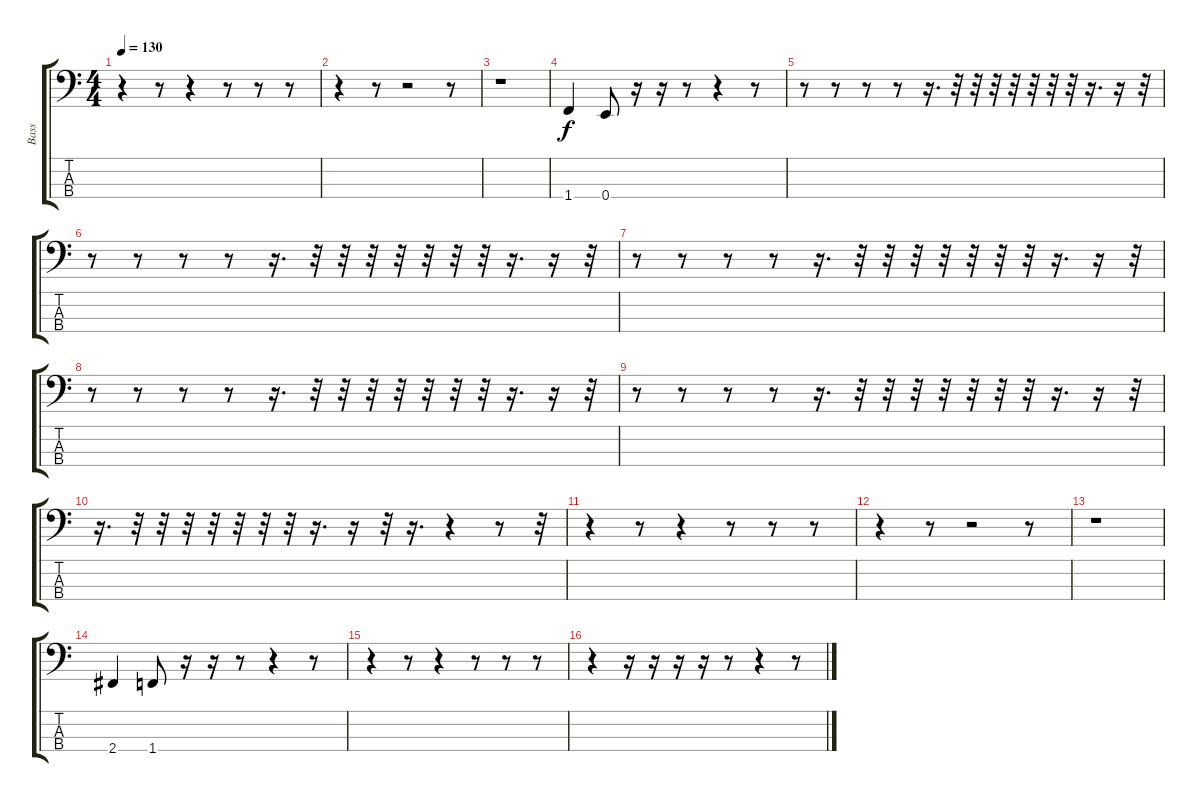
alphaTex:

\track ("Bass" "Bass") {instrument electricbassfinger}
\staff {score tabs}
\tuning (G2 D2 A1 E1) {hide}
\ts (4 4)
\tempo 130
\clef f4
\ks c
r.4{dy f} r.8 r.4 r.8 r.8 r.8 |
r.4 r.8 r.2 r.8 |
r.1 |
1.4.4 0.4.8 r.16 r.16 r.8 r.4 r.8 |
r.8 r.8 r.8 r.8 r.16{d} r.32 r.32 r.32 r.32 r.32 r.32 r.32 r.16{d} r.16 r.32 |
r.8 r.8 r.8 r.8 r.16{d} r.32 r.32 r.32 r.32 r.32 r.32 r.32 r.16{d} r.16 r.32 |
r.8 r.8 r.8 r.8 r.16{d} r.32 r.32 r.32 r.32 r.32 r.32 r.32 r.16{d} r.16 r.32 |
r.8 r.8 r.8 r.8 r.16{d} r.32 r.32 r.32 r.32 r.32 r.32 r.32 r.16{d} r.16 r.32 |
r.8 r.8 r.8 r.8 r.16{d} r.32 r.32 r.32 r.32 r.32 r.32 r.32 r.16{d} r.16 r.32 |
r.16{d} r.32 r.32 r.32 r.32 r.32 r.32 r.32 r.16{d} r.16 r.32 r.16{d} r.4 r.8 r.32 |
r.4 r.8 r.4 r.8 r.8 r.8 |
r.4 r.8 r.2 r.8 |
r.1 |
2.4.4 1.4.8 r.16 r.16 r.8 r.4 r.8 |
r.4 r.8 r.4 r.8 r.8 r.8 |
r.4 r.16 r.16 r.16 r.16 r.8 r.4 r.8
